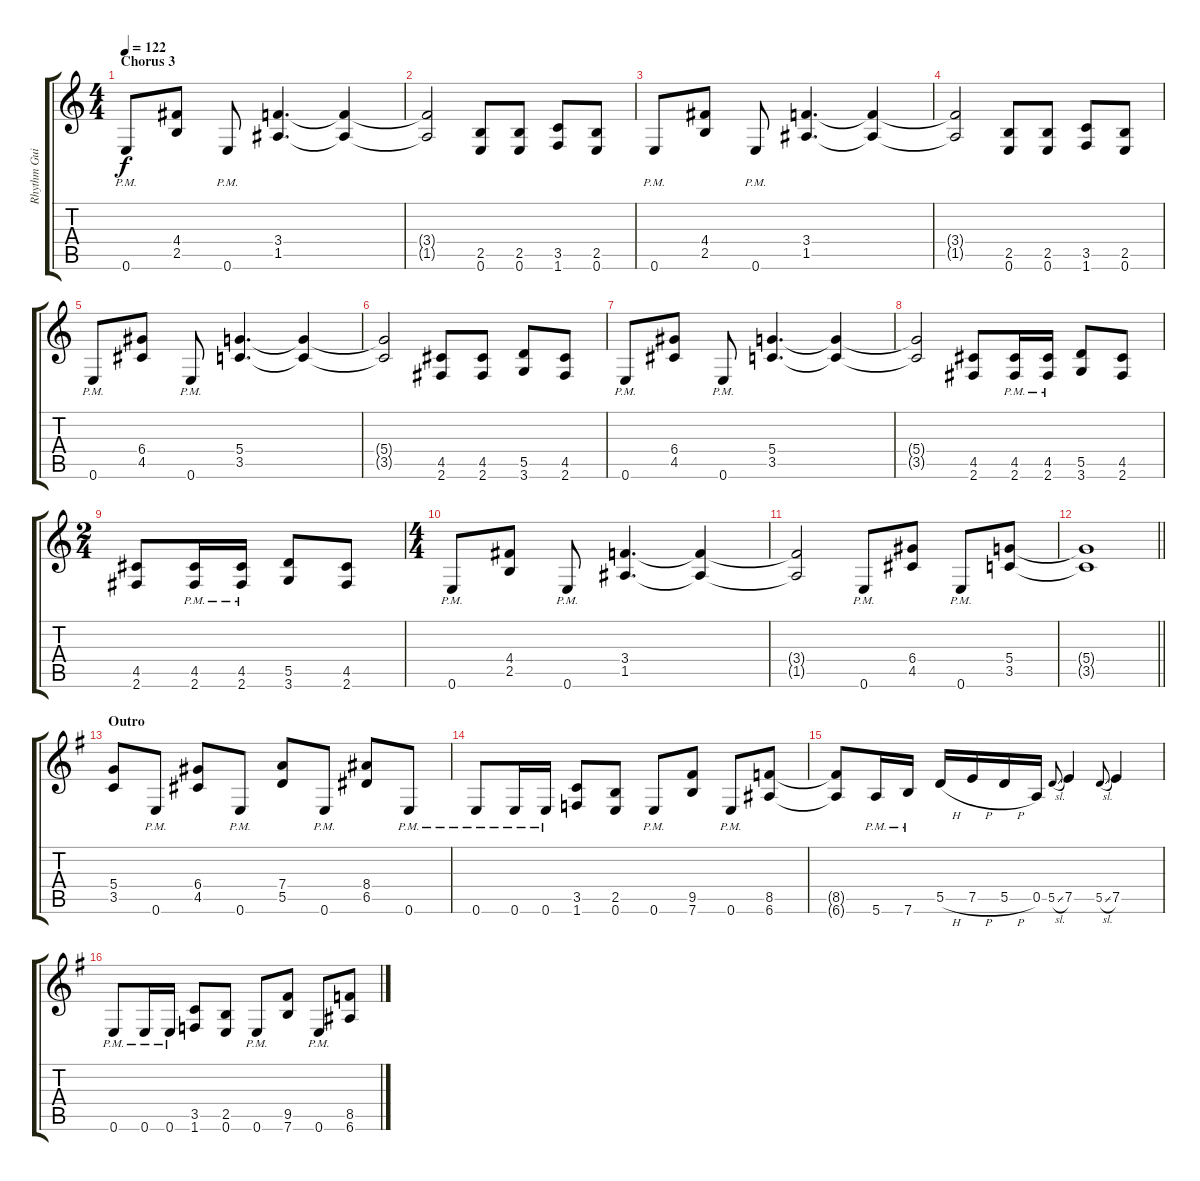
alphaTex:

\track ("Rhythm Guitar #2" "Rhythm Gui") {instrument distortionguitar}
\staff {score tabs}
\tuning (E4 B3 G3 D3 A2 E2) {hide}
\ts (4 4)
\section ("" "Chorus 3")
\tempo 122
\clef g2
\ks c
0.6{pm}.8{dy f} (4.4 2.5).8 0.6{pm}.8 (3.4 1.5).4{d} (3.4{t} 1.5{t}).4 |
(3.4{t} 1.5{t}).2 (2.5 0.6).8 (2.5 0.6).8 (3.5 1.6).8 (2.5 0.6).8 |
0.6{pm}.8 (4.4 2.5).8 0.6{pm}.8 (3.4 1.5).4{d} (3.4{t} 1.5{t}).4 |
(3.4{t} 1.5{t}).2 (2.5 0.6).8 (2.5 0.6).8 (3.5 1.6).8 (2.5 0.6).8 |
0.6{pm}.8 (6.4 4.5).8 0.6{pm}.8 (5.4 3.5).4{d} (5.4{t} 3.5{t}).4 |
(5.4{t} 3.5{t}).2 (4.5 2.6).8 (4.5 2.6).8 (5.5 3.6).8 (4.5 2.6).8 |
0.6{pm}.8 (6.4 4.5).8 0.6{pm}.8 (5.4 3.5).4{d} (5.4{t} 3.5{t}).4 |
(5.4{t} 3.5{t}).2 (4.5 2.6).8 (4.5{pm} 2.6{pm}).16 (4.5{pm} 2.6{pm}).16 (5.5 3.6).8 (4.5 2.6).8 |
\ts (2 4)
(4.5 2.6).8 (4.5{pm} 2.6{pm}).16 (4.5{pm} 2.6{pm}).16 (5.5 3.6).8 (4.5 2.6).8 |
\ts (4 4)
0.6{pm}.8 (4.4 2.5).8 0.6{pm}.8 (3.4 1.5).4{d} (3.4{t} 1.5{t}).4 |
(3.4{t} 1.5{t}).2 0.6{pm}.8 (6.4 4.5).8 0.6{pm}.8 (5.4 3.5).8 |
\barLineRight lightlight
(5.4{t} 3.5{t}).1 |
\section ("" "Outro")
\ks g
(5.4 3.5).8 0.6{pm}.8 (6.4 4.5).8 0.6{pm}.8 (7.4 5.5).8 0.6{pm}.8 (8.4 6.5).8 0.6{pm}.8 |
0.6{pm}.8 0.6{pm}.16 0.6{pm}.16 (3.5 1.6).8 (2.5 0.6).8 0.6{pm}.8 (9.5 7.6).8 0.6{pm}.8 (8.5 6.6).8 |
(8.5{t} 6.6{t}).8 5.6{pm}.16 7.6{pm}.16 5.5{h}.16 7.5{h}.16 5.5{h}.16 0.5.16 5.5{sl}.8{gr onbeat} 7.5.4 5.5{sl}.8{gr onbeat} 7.5.4 |
0.6{pm}.8 0.6{pm}.16 0.6{pm}.16 (3.5 1.6).8 (2.5 0.6).8 0.6{pm}.8 (9.5 7.6).8 0.6{pm}.8 (8.5 6.6).8
